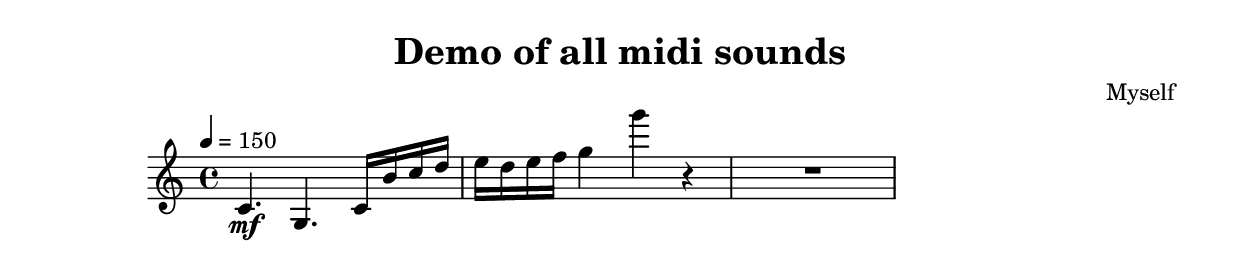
%% Do not edit this file; it is automatically
%% generated from LSR http://lsr.dsi.unimi.it
%% This file is in the public domain.
\version "2.13.20"

\header {
  lsrtags = "midi"

  texidoc = "
Problem: How to know which @code{midiInstrument} would be best for your
composition? Solution: A LilyPond demo file.



"
  doctitle = "Demo MidiInstruments"
} % begin verbatim

\header {
  title = "Demo of all midi sounds"
  arranger = "Myself "
}

baseMelody = \relative c' {
  c4.\mf g c16 b' c d
  e16 d e f g4 g'4 r
  R1
}
melody = {
  \tempo 4 = 150
  \baseMelody
}

\score {
  \new Staff <<
    \new Voice \melody
  >>
  \layout { }
}

\score {
  \new Staff <<
    \new Voice {
      r\mf
      \set Staff.midiInstrument = #"acoustic grand" \melody
      \set Staff.midiInstrument = #"bright acoustic" \melody
      \set Staff.midiInstrument = #"electric grand" \melody
      \set Staff.midiInstrument = #"honky-tonk" \melody
      \set Staff.midiInstrument = #"electric piano 1" \melody
      \set Staff.midiInstrument = #"electric piano 2" \melody
      \set Staff.midiInstrument = #"harpsichord" \melody
      \set Staff.midiInstrument = #"clav" \melody
      \set Staff.midiInstrument = #"celesta" \melody
      \set Staff.midiInstrument = #"glockenspiel" \melody
      \set Staff.midiInstrument = #"music box" \melody
      \set Staff.midiInstrument = #"vibraphone" \melody
      \set Staff.midiInstrument = #"marimba" \melody
      \set Staff.midiInstrument = #"xylophone" \melody
      \set Staff.midiInstrument = #"tubular bells" \melody
      \set Staff.midiInstrument = #"dulcimer" \melody
      \set Staff.midiInstrument = #"drawbar organ" \melody
      \set Staff.midiInstrument = #"percussive organ" \melody
      \set Staff.midiInstrument = #"rock organ" \melody
      \set Staff.midiInstrument = #"church organ" \melody
      \set Staff.midiInstrument = #"reed organ" \melody
      \set Staff.midiInstrument = #"accordion" \melody
      \set Staff.midiInstrument = #"harmonica" \melody
      \set Staff.midiInstrument = #"concertina" \melody
      \set Staff.midiInstrument = #"acoustic guitar (nylon)" \melody
      \set Staff.midiInstrument = #"acoustic guitar (steel)" \melody
      \set Staff.midiInstrument = #"electric guitar (jazz)" \melody
      \set Staff.midiInstrument = #"electric guitar (clean)" \melody
      \set Staff.midiInstrument = #"electric guitar (muted)" \melody
      \set Staff.midiInstrument = #"overdriven guitar" \melody
      \set Staff.midiInstrument = #"distorted guitar" \melody
      \set Staff.midiInstrument = #"acoustic bass" \melody
      \set Staff.midiInstrument = #"electric bass (finger)" \melody
      \set Staff.midiInstrument = #"electric bass (pick)" \melody
      \set Staff.midiInstrument = #"fretless bass" \melody
      \set Staff.midiInstrument = #"slap bass 1" \melody
      \set Staff.midiInstrument = #"slap bass 2" \melody
      \set Staff.midiInstrument = #"synth bass 1" \melody
      \set Staff.midiInstrument = #"synth bass 2" \melody
      \set Staff.midiInstrument = #"violin" \melody
      \set Staff.midiInstrument = #"viola" \melody
      \set Staff.midiInstrument = #"cello" \melody
      \set Staff.midiInstrument = #"contrabass" \melody
      \set Staff.midiInstrument = #"tremolo strings" \melody
      \set Staff.midiInstrument = #"pizzicato strings" \melody
      \set Staff.midiInstrument = #"orchestral harp" \melody
      \set Staff.midiInstrument = #"timpani" \melody
      \set Staff.midiInstrument = #"string ensemble 1" \melody
      \set Staff.midiInstrument = #"string ensemble 2" \melody
      \set Staff.midiInstrument = #"synthstrings 1" \melody
      \set Staff.midiInstrument = #"synthstrings 2" \melody
      \set Staff.midiInstrument = #"choir aahs" \melody
      \set Staff.midiInstrument = #"voice oohs" \melody
      \set Staff.midiInstrument = #"synth voice" \melody
      \set Staff.midiInstrument = #"orchestra hit" \melody
      \set Staff.midiInstrument = #"trumpet" \melody
      \set Staff.midiInstrument = #"trombone" \melody
      \set Staff.midiInstrument = #"tuba" \melody
      \set Staff.midiInstrument = #"muted trumpet" \melody
      \set Staff.midiInstrument = #"french horn" \melody
      \set Staff.midiInstrument = #"brass section" \melody
      \set Staff.midiInstrument = #"synthbrass 1" \melody
      \set Staff.midiInstrument = #"synthbrass 2" \melody
      \set Staff.midiInstrument = #"soprano sax" \melody
      \set Staff.midiInstrument = #"alto sax" \melody
      \set Staff.midiInstrument = #"tenor sax" \melody
      \set Staff.midiInstrument = #"baritone sax" \melody
      \set Staff.midiInstrument = #"oboe" \melody
      \set Staff.midiInstrument = #"english horn" \melody
      \set Staff.midiInstrument = #"bassoon" \melody
      \set Staff.midiInstrument = #"clarinet" \melody
      \set Staff.midiInstrument = #"piccolo" \melody
      \set Staff.midiInstrument = #"flute" \melody
      \set Staff.midiInstrument = #"recorder" \melody
      \set Staff.midiInstrument = #"pan flute" \melody
      \set Staff.midiInstrument = #"blown bottle" \melody
      \set Staff.midiInstrument = #"shakuhachi" \melody
      \set Staff.midiInstrument = #"whistle" \melody
      \set Staff.midiInstrument = #"ocarina" \melody
      \set Staff.midiInstrument = #"lead 1 (square)" \melody
      \set Staff.midiInstrument = #"lead 2 (sawtooth)" \melody
      \set Staff.midiInstrument = #"lead 3 (calliope)" \melody
      \set Staff.midiInstrument = #"lead 4 (chiff)" \melody
      \set Staff.midiInstrument = #"lead 5 (charang)" \melody
      \set Staff.midiInstrument = #"lead 6 (voice)" \melody
      \set Staff.midiInstrument = #"lead 7 (fifths)" \melody
      \set Staff.midiInstrument = #"lead 8 (bass+lead)" \melody
      \set Staff.midiInstrument = #"pad 1 (new age)" \melody
      \set Staff.midiInstrument = #"pad 2 (warm)" \melody
      \set Staff.midiInstrument = #"pad 3 (polysynth)" \melody
      \set Staff.midiInstrument = #"pad 4 (choir)" \melody
      \set Staff.midiInstrument = #"pad 5 (bowed)" \melody
      \set Staff.midiInstrument = #"pad 6 (metallic)" \melody
      \set Staff.midiInstrument = #"pad 7 (halo)" \melody
      \set Staff.midiInstrument = #"pad 8 (sweep)" \melody
      \set Staff.midiInstrument = #"fx 1 (rain)" \melody
      \set Staff.midiInstrument = #"fx 2 (soundtrack)" \melody
      \set Staff.midiInstrument = #"fx 3 (crystal)" \melody
      \set Staff.midiInstrument = #"fx 4 (atmosphere)" \melody
      \set Staff.midiInstrument = #"fx 5 (brightness)" \melody
      \set Staff.midiInstrument = #"fx 6 (goblins)" \melody
      \set Staff.midiInstrument = #"fx 7 (echoes)" \melody
      \set Staff.midiInstrument = #"fx 8 (sci-fi)" \melody
      \set Staff.midiInstrument = #"sitar" \melody
      \set Staff.midiInstrument = #"banjo" \melody
      \set Staff.midiInstrument = #"shamisen" \melody
      \set Staff.midiInstrument = #"koto" \melody
      \set Staff.midiInstrument = #"kalimba" \melody
      \set Staff.midiInstrument = #"bagpipe" \melody
      \set Staff.midiInstrument = #"fiddle" \melody
      \set Staff.midiInstrument = #"shanai" \melody
      \set Staff.midiInstrument = #"tinkle bell" \melody
      \set Staff.midiInstrument = #"agogo" \melody
      \set Staff.midiInstrument = #"steel drums" \melody
      \set Staff.midiInstrument = #"woodblock" \melody
      \set Staff.midiInstrument = #"taiko drum" \melody
      \set Staff.midiInstrument = #"melodic tom" \melody
      \set Staff.midiInstrument = #"synth drum" \melody
      \set Staff.midiInstrument = #"reverse cymbal" \melody
      \set Staff.midiInstrument = #"guitar fret noise" \melody
      \set Staff.midiInstrument = #"breath noise" \melody
      \set Staff.midiInstrument = #"seashore" \melody
      \set Staff.midiInstrument = #"bird tweet" \melody
      \set Staff.midiInstrument = #"telephone ring" \melody
      \set Staff.midiInstrument = #"helicopter" \melody
      \set Staff.midiInstrument = #"applause" \melody
      \set Staff.midiInstrument = #"gunshot" \melody
    }
  >>
  \midi { }
}

